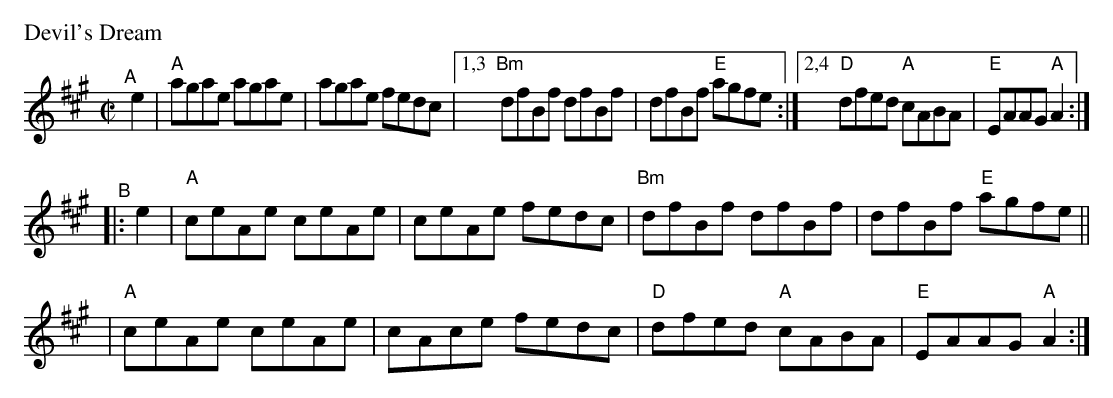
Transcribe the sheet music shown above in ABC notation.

X:1
M: C|
P: Devil's Dream
K: A
"^A"[|] e2 \
| "A"agae agae | agae fedc |[1,3 "Bm"dfBf dfBf | dfBf "E"agfe \
                          :|[2,4 "D"dfed "A"cABA | "E"EAAG "A"A2 :|
"^B"|: e2 \
| "A"ceAe ceAe | ceAe fedc |"Bm"dfBf dfBf | dfBf "E"agfe ||
| "A"ceAe ceAe | cAce fedc | "D"dfed "A"cABA | "E"EAAG "A"A2 :|
